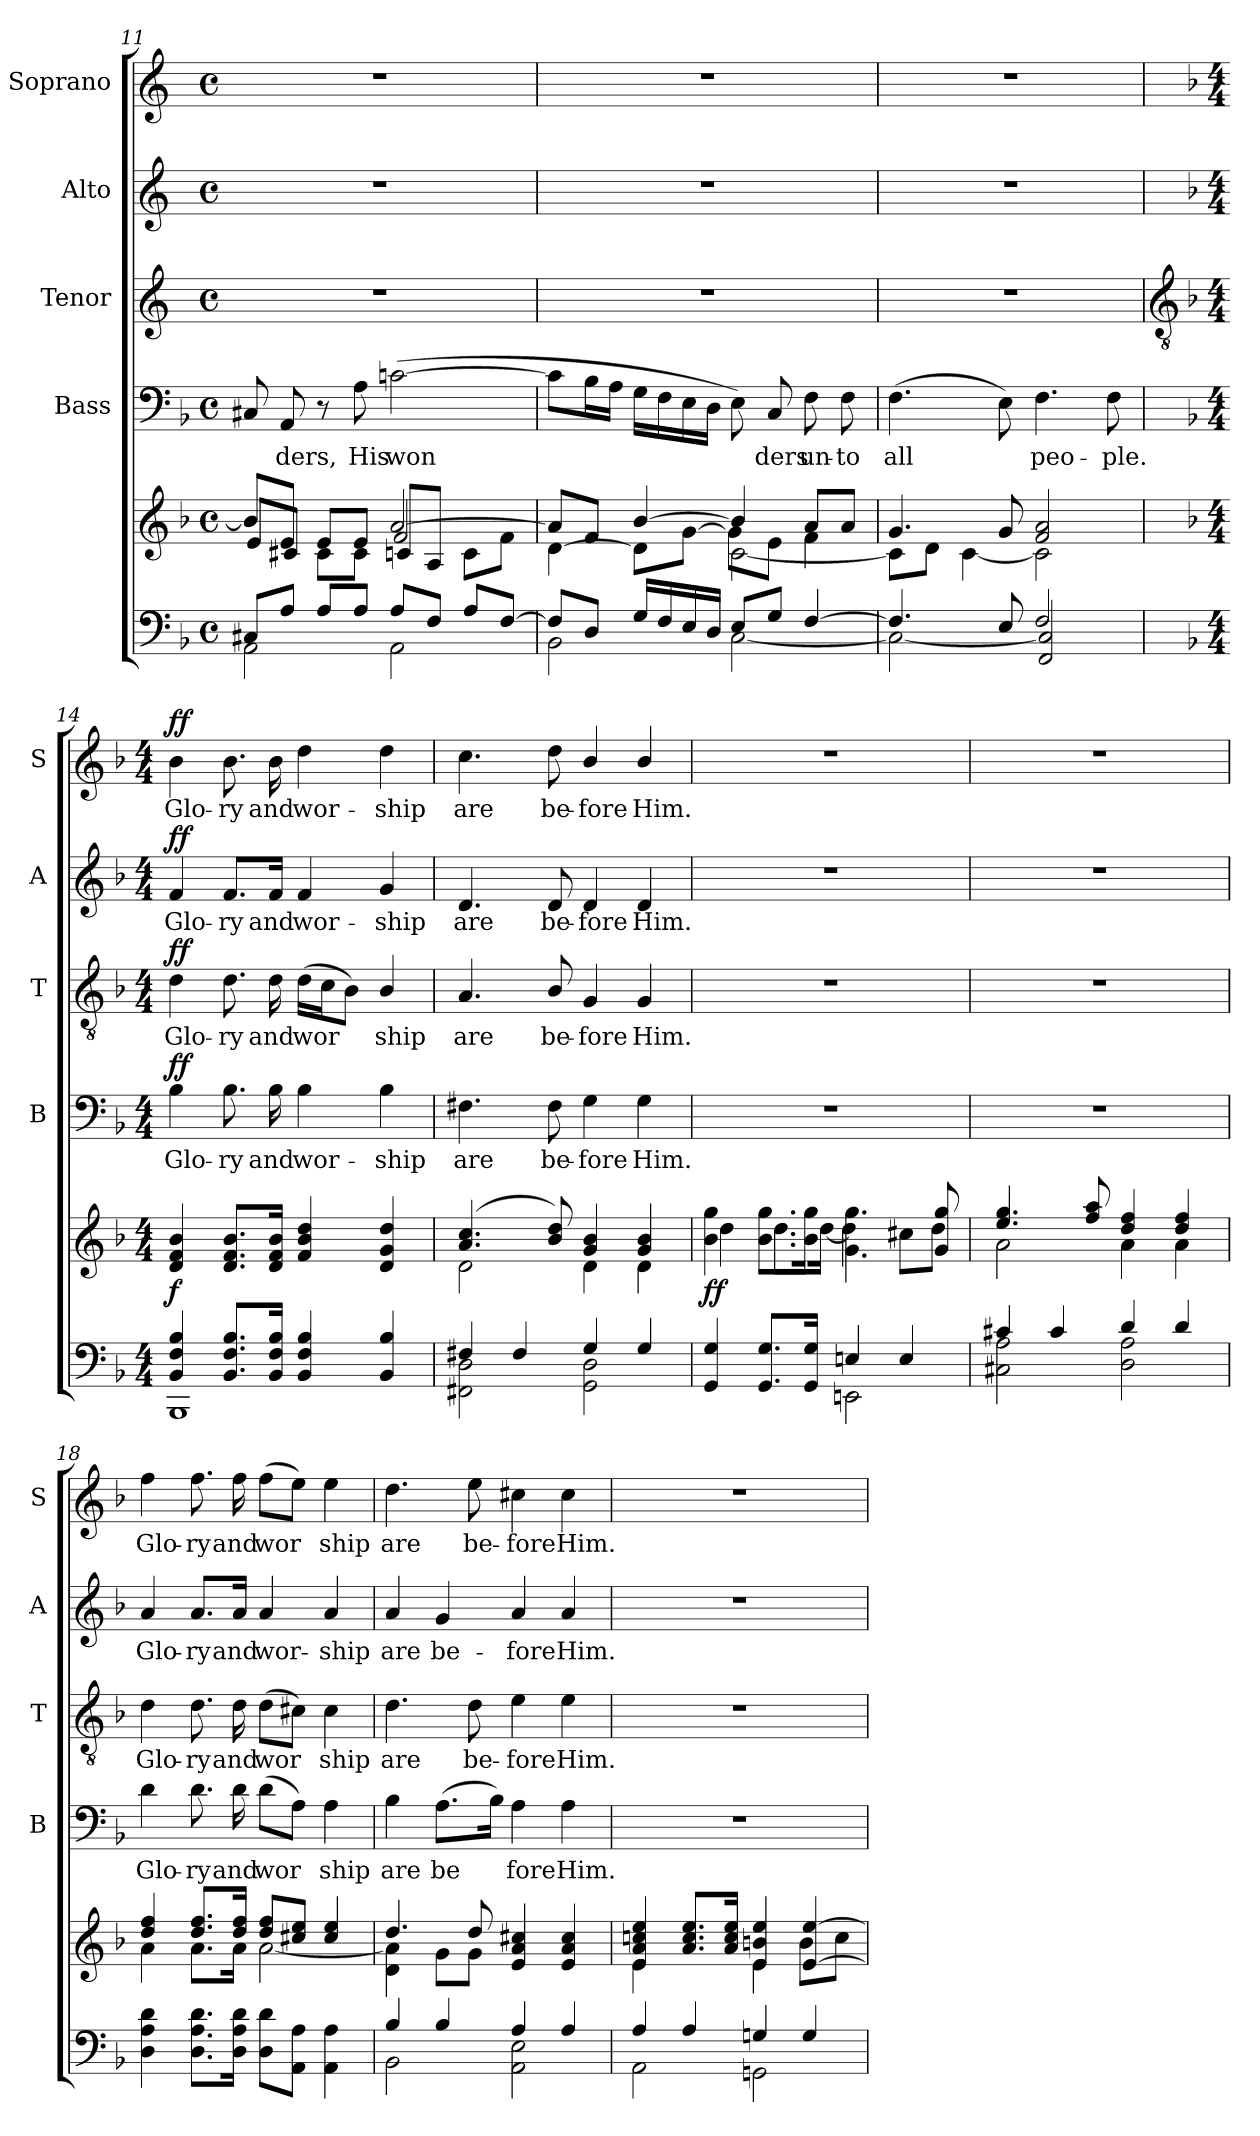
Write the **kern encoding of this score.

**kern	**kern	**dynam	**kern	**text	**dynam	**kern	**text	**dynam	**kern	**text	**dynam	**kern	**text	**dynam
*part6	*part5	*part5	*part4	*part4	*part4	*part3	*part3	*part3	*part2	*part2	*part2	*part1	*part1	*part1
*staff6	*staff5	*staff5	*staff4	*staff4	*staff4	*staff3	*staff3	*staff3	*staff2	*staff2	*staff2	*staff1	*staff1	*staff1
*	*	*	*I"Bass	*	*	*I"Tenor	*	*	*I"Alto	*	*	*I"Soprano	*	*
*	*	*	*I'B	*	*	*I'T	*	*	*I'A	*	*	*I'S	*	*
!!LO:LB:g=z
*clefF4	*clefG2	*	*clefF4	*	*	*clefG2	*	*	*clefG2	*	*	*clefG2	*	*
*k[b-]	*k[b-]	*	*k[b-]	*	*	*k[]	*	*	*k[]	*	*	*k[]	*	*
*F:	*F:	*	*F:	*	*	*C:	*	*	*C:	*	*	*C:	*	*
*M4/4	*M4/4	*	*M4/4	*	*	*M4/4	*	*	*M4/4	*	*	*M4/4	*	*
*met(c)	*met(c)	*	*met(c)	*	*	*met(c)	*	*	*met(c)	*	*	*met(c)	*	*
=11	=11	=11	=11	=11	=11	=11	=11	=11	=11	=11	=11	=11	=11	=11
*^	*^	*	*	*	*	*	*	*	*	*	*	*	*	*
*	*	*	*^	*	*	*	*	*	*	*	*	*	*	*	*	*
8C#X/L	2AA\	8b-/L]	2ryy	8e/L	.	8C#X/	.	.	1r	.	.	1r	.	.	1r	.	.
!	!	!	!	!	!	!	!LO:LY:b	!	!	!	!	!	!	!	!	!	!
8A/J	.	8e/J	.	8c#X/J	.	8AA/	ders,	.	.	.	.	.	.	.	.	.	.
8A/L	.	8e/L	.	8c#\L	.	8r	.	.	.	.	.	.	.	.	.	.	.
!	!	!	!	!	!	!	!LO:LY:b	!	!	!	!	!	!	!	!	!	!
8A/J	.	8e/J	.	8c#\J	.	8A\	His	.	.	.	.	.	.	.	.	.	.
!	!	!	!	!	!	!	!LO:LY:b	!	!	!	!	!	!	!	!	!	!
8A/L	2AA\	[>2a/	2f/	8cn/L	.	(>[2cni\	won­	.	.	.	.	.	.	.	.	.	.
8F/J	.	.	.	8A/J	.	.	.	.	.	.	.	.	.	.	.	.	.
8A/L	.	.	.	8c\L	.	.	.	.	.	.	.	.	.	.	.	.	.
[>8F/J	.	.	.	8f\J	.	.	.	.	.	.	.	.	.	.	.	.	.
=12	=12	=12	=12	=12	=12	=12	=12	=12	=12	=12	=12	=12	=12	=12	=12	=12	=12
8F/L]	2BB-\	8a/L]	2ryy	[4d\	.	8c\L]	.	.	1r	.	.	1r	.	.	1r	.	.
8D/J	.	8f/J	.	.	.	16B-\L	.	.	.	.	.	.	.	.	.	.	.
.	.	.	.	.	.	16A\JJ	.	.	.	.	.	.	.	.	.	.	.
16G/LL	.	[>4b-/	.	8d\L]	.	16G\LL	.	.	.	.	.	.	.	.	.	.	.
16F/	.	.	.	.	.	16F\	.	.	.	.	.	.	.	.	.	.	.
16E/	.	.	.	[8g\J	.	16E\	.	.	.	.	.	.	.	.	.	.	.
16D/JJ	.	.	.	.	.	16D\JJ	.	.	.	.	.	.	.	.	.	.	.
8E/L	[<2C\	4b-/]	[<2c\	8g\L]	.	8E\)	.	.	.	.	.	.	.	.	.	.	.
!	!	!	!	!	!	!	!LO:LY:b	!	!	!	!	!	!	!	!	!	!
8G/J	.	.	.	8e\J	.	8C/	ders	.	.	.	.	.	.	.	.	.	.
!	!	!	!	!	!	!	!LO:LY:b	!	!	!	!	!	!	!	!	!	!
[>4F/	.	8a/L	.	4f\	.	8F\	un-	.	.	.	.	.	.	.	.	.	.
!	!	!	!	!	!	!	!LO:LY:b	!	!	!	!	!	!	!	!	!	!
.	.	8a/J	.	.	.	8F\	-to	.	.	.	.	.	.	.	.	.	.
=13	=13	=13	=13	=13	=13	=13	=13	=13	=13	=13	=13	=13	=13	=13	=13	=13	=13
!	!	!	!	!	!	!	!LO:LY:b	!	!	!	!	!	!	!	!	!	!
4.F/]	2C\_	4.g/	8c\L]	1ryy	.	(>4.F\	all	.	1r	.	.	1r	.	.	1r	.	.
.	.	.	8d\J	.	.	.	.	.	.	.	.	.	.	.	.	.	.
.	.	.	[<4c\	.	.	.	.	.	.	.	.	.	.	.	.	.	.
8E/	.	8g/	.	.	.	8E\)	.	.	.	.	.	.	.	.	.	.	.
!	!	!	!	!	!	!	!LO:LY:b	!	!	!	!	!	!	!	!	!	!
2F/	2FF/ 2C/]	2f/ 2a/	2c\]	.	.	4.F\	peo-	.	.	.	.	.	.	.	.	.	.
!	!	!	!	!	!	!	!LO:LY:b	!	!	!	!	!	!	!	!	!	!
.	.	.	.	.	.	8F\	-ple.	.	.	.	.	.	.	.	.	.	.
*	*	*v	*v	*v	*	*	*	*	*	*	*	*	*	*	*	*	*
!!LO:PB:g=z
=14	=14	=14	=14	=14	=14	=14	=14	=14	=14	=14	=14	=14	=14	=14	=14
*	*	*	*	*	*	*	*clefGv2	*	*	*	*	*	*	*	*
*	*	*	*	*	*	*	*k[b-]	*	*	*k[b-]	*	*	*k[b-]	*	*
*	*	*	*	*	*	*	*F:	*	*	*F:	*	*	*F:	*	*
*M4/4	*	*M4/4	*	*M4/4	*	*	*M4/4	*	*	*M4/4	*	*	*M4/4	*	*
*	*	*^	*	*	*	*	*	*	*	*	*	*	*	*	*
!	!	!	!	!LO:DY:b	!	!LO:LY:b	!LO:DY:b	!	!LO:LY:b	!LO:DY:b	!	!LO:LY:b	!LO:DY:b	!	!LO:LY:b	!LO:DY:b
4BB-/ 4F/ 4B-/	1BBB-	4d/ 4f/ 4b-/	1ryy	f	4B-\	Glo-	ff	4d\	Glo-	ff	4f/	Glo-	ff	4b-\	Glo-	ff
!	!	!	!	!	!	!LO:LY:b	!	!	!LO:LY:b	!	!	!LO:LY:b	!	!	!LO:LY:b	!
8.BB-/ 8.F/ 8.B-/L	.	8.d/ 8.f/ 8.b-/L	.	.	8.B-\	-ry	.	8.d\	-ry	.	8.f/L	-ry	.	8.b-\	-ry	.
!	!	!	!	!	!	!LO:LY:b	!	!	!LO:LY:b	!	!	!LO:LY:b	!	!	!LO:LY:b	!
16BB-/ 16F/ 16B-/Jk	.	16d/ 16f/ 16b-/Jk	.	.	16B-\	and	.	16d\	and	.	16f/Jk	and	.	16b-\	and	.
!	!	!	!	!	!	!LO:LY:b	!	!	!LO:LY:b	!	!	!LO:LY:b	!	!	!LO:LY:b	!
4BB-/ 4F/ 4B-/	.	4f/ 4b-/ 4dd/	.	.	4B-\	wor-	.	(>16d\LL	wor­	.	4f/	wor-	.	4dd\	wor-	.
.	.	.	.	.	.	.	.	16c\J	.	.	.	.	.	.	.	.
.	.	.	.	.	.	.	.	8B-\J)	.	.	.	.	.	.	.	.
!	!	!	!	!	!	!LO:LY:b	!	!	!LO:LY:b	!	!	!LO:LY:b	!	!	!LO:LY:b	!
4BB-/ 4B-/	.	4d/ 4g/ 4dd/	.	.	4B-\	-ship	.	4B-/	ship	.	4g/	-ship	.	4dd\	-ship	.
=15	=15	=15	=15	=15	=15	=15	=15	=15	=15	=15	=15	=15	=15	=15	=15	=15
!	!	!	!	!	!	!LO:LY:b	!	!	!LO:LY:b	!	!	!LO:LY:b	!	!	!LO:LY:b	!
4F#X/	2FF#X\ 2D\	(>4.a/ 4.cc/	2d\	.	4.F#X\	are	.	4.A/	are	.	4.d/	are	.	4.cc\	are	.
4F#/	.	.	.	.	.	.	.	.	.	.	.	.	.	.	.	.
!	!	!	!	!	!	!LO:LY:b	!	!	!LO:LY:b	!	!	!LO:LY:b	!	!	!LO:LY:b	!
.	.	8b-/ 8dd/)	.	.	8F#\	be-	.	8B-/	be-	.	8d/	be-	.	8dd\	be-	.
!	!	!	!	!	!	!LO:LY:b	!	!	!LO:LY:b	!	!	!LO:LY:b	!	!	!LO:LY:b	!
4G/	2GG\ 2D\	4g/ 4b-/	4d\	.	4G\	-fore	.	4G/	-fore	.	4d/	-fore	.	4b-/	-fore	.
!	!	!	!	!	!	!LO:LY:b	!	!	!LO:LY:b	!	!	!LO:LY:b	!	!	!LO:LY:b	!
4G/	.	4g/ 4b-/	4d\	.	4G\	Him.	.	4G/	Him.	.	4d/	Him.	.	4b-/	Him.	.
=16	=16	=16	=16	=16	=16	=16	=16	=16	=16	=16	=16	=16	=16	=16	=16	=16
!	!	!	!	!LO:DY:b	!	!	!	!	!	!	!	!	!	!	!	!
4GG/ 4G/	2ryy	4b-\ 4gg\	4dd\	ff	1r	.	.	1r	.	.	1r	.	.	1r	.	.
8.GG/ 8.G/L	.	8.b-\ 8.gg\L	8.dd\L	.	.	.	.	.	.	.	.	.	.	.	.	.
16GG/ 16G/Jk	.	16b-\ 16gg\Jk	[<16dd\Jk	.	.	.	.	.	.	.	.	.	.	.	.	.
4Eni/	2EEni\	4.g\ 4.gg\	4dd\]	.	.	.	.	.	.	.	.	.	.	.	.	.
4E/	.	.	8cc#X\L	.	.	.	.	.	.	.	.	.	.	.	.	.
.	.	8g/ 8gg/	8dd\J	.	.	.	.	.	.	.	.	.	.	.	.	.
=17	=17	=17	=17	=17	=17	=17	=17	=17	=17	=17	=17	=17	=17	=17	=17	=17
4c#X/	2C#X\ 2A\	4.ee/ 4.gg/	2a\	.	1r	.	.	1r	.	.	1r	.	.	1r	.	.
4c#/	.	.	.	.	.	.	.	.	.	.	.	.	.	.	.	.
.	.	8ff/ 8aa/	.	.	.	.	.	.	.	.	.	.	.	.	.	.
4d/	2D\ 2A\	4dd/ 4ff/	4a\	.	.	.	.	.	.	.	.	.	.	.	.	.
4d/	.	4dd/ 4ff/	4a\	.	.	.	.	.	.	.	.	.	.	.	.	.
=18	=18	=18	=18	=18	=18	=18	=18	=18	=18	=18	=18	=18	=18	=18	=18	=18
!	!	!	!	!	!	!LO:LY:b	!	!	!LO:LY:b	!	!	!LO:LY:b	!	!	!LO:LY:b	!
1ryy	4D\ 4A\ 4d\	4dd/ 4ff/	4a\	.	4d\	Glo-	.	4d\	Glo-	.	4a/	Glo-	.	4ff\	Glo-	.
!	!	!	!	!	!	!LO:LY:b	!	!	!LO:LY:b	!	!	!LO:LY:b	!	!	!LO:LY:b	!
.	8.D\ 8.A\ 8.d\L	8.dd/ 8.ff/L	8.a\L	.	8.d\	-ry	.	8.d\	-ry	.	8.a/L	-ry	.	8.ff\	-ry	.
!	!	!	!	!	!	!LO:LY:b	!	!	!LO:LY:b	!	!	!LO:LY:b	!	!	!LO:LY:b	!
.	16D\ 16A\ 16d\Jk	16dd/ 16ff/Jk	16a\Jk	.	16d\	and	.	16d\	and	.	16a/Jk	and	.	16ff\	and	.
!	!	!	!	!	!	!LO:LY:b	!	!	!LO:LY:b	!	!	!LO:LY:b	!	!	!LO:LY:b	!
.	8D\ 8d\L	8dd/ 8ff/L	[<2a\	.	(>8d\L	wor­	.	(>8d\L	wor­	.	4a/	wor-	.	(>8ff\L	wor­	.
.	8AA\ 8A\J	8cc#X/ 8ee/J	.	.	8A\J)	.	.	8c#X\J)	.	.	.	.	.	8ee\J)	.	.
!	!	!	!	!	!	!LO:LY:b	!	!	!LO:LY:b	!	!	!LO:LY:b	!	!	!LO:LY:b	!
.	4AA\ 4A\	4cc#/ 4ee/	.	.	4A\	ship	.	4c#\	ship	.	4a/	-ship	.	4ee\	ship	.
!!LO:LB:g=z
=19	=19	=19	=19	=19	=19	=19	=19	=19	=19	=19	=19	=19	=19	=19	=19	=19
*	*^	*	*^	*	*	*	*	*	*	*	*	*	*	*	*	*
!	!	!	!	!	!	!	!	!LO:LY:b	!	!	!LO:LY:b	!	!	!LO:LY:b	!	!	!LO:LY:b	!
4B-/	2BB-\	1ryy	4.dd/	4d\ 4a\]	1ryy	.	4B-\	are	.	4.d\	are	.	4a/	are	.	4.dd\	are	.
!	!	!	!	!	!	!	!	!LO:LY:b	!	!	!	!	!	!LO:LY:b	!	!	!	!
4B-/	.	.	.	8g\L	.	.	(>8.A\L	be­	.	.	.	.	4g/	be-	.	.	.	.
!	!	!	!	!	!	!	!	!	!	!	!LO:LY:b	!	!	!	!	!	!LO:LY:b	!
.	.	.	8dd/	8g\J	.	.	.	.	.	8d\	be-	.	.	.	.	8ee\	be-	.
.	.	.	.	.	.	.	16B-\Jk)	.	.	.	.	.	.	.	.	.	.	.
!	!	!	!	!	!	!	!	!LO:LY:b	!	!	!LO:LY:b	!	!	!LO:LY:b	!	!	!LO:LY:b	!
4A/	2AA\ 2E\	.	4e/ 4a/ 4cc#X/	2ryy	.	.	4A\	fore	.	4e\	-fore	.	4a/	-fore	.	4cc#X\	-fore	.
!	!	!	!	!	!	!	!	!LO:LY:b	!	!	!LO:LY:b	!	!	!LO:LY:b	!	!	!LO:LY:b	!
4A/	.	.	4e/ 4a/ 4cc#/	.	.	.	4A\	Him.	.	4e\	Him.	.	4a/	Him.	.	4cc#\	Him.	.
=20	=20	=20	=20	=20	=20	=20	=20	=20	=20	=20	=20	=20	=20	=20	=20	=20	=20	=20
4A/	1ryy	2AA\	4e/ 4a/ 4ccni/ 4ee/	2.ryy	4e\	.	1r	.	.	1r	.	.	1r	.	.	1r	.	.
4A/	.	.	8.a/ 8.cc/ 8.ee/L	.	4ryy	.	.	.	.	.	.	.	.	.	.	.	.	.
.	.	.	16a/ 16cc/ 16ee/Jk	.	.	.	.	.	.	.	.	.	.	.	.	.	.	.
4Gni/	.	2GGni\	4e/ 4bn/ 4ee/	.	4e\	.	.	.	.	.	.	.	.	.	.	.	.	.
4G/	.	.	[>4e/ [>4ee/	4ryy	8b\L	.	.	.	.	.	.	.	.	.	.	.	.	.
.	.	.	.	.	8cc\J	.	.	.	.	.	.	.	.	.	.	.	.	.
*v	*v	*v	*	*	*	*	*	*	*	*	*	*	*	*	*	*	*	*
*	*v	*v	*v	*	*	*	*	*	*	*	*	*	*	*	*	*
=	=	=	=	=	=	=	=	=	=	=	=	=	=	=
*-	*-	*-	*-	*-	*-	*-	*-	*-	*-	*-	*-	*-	*-	*-
